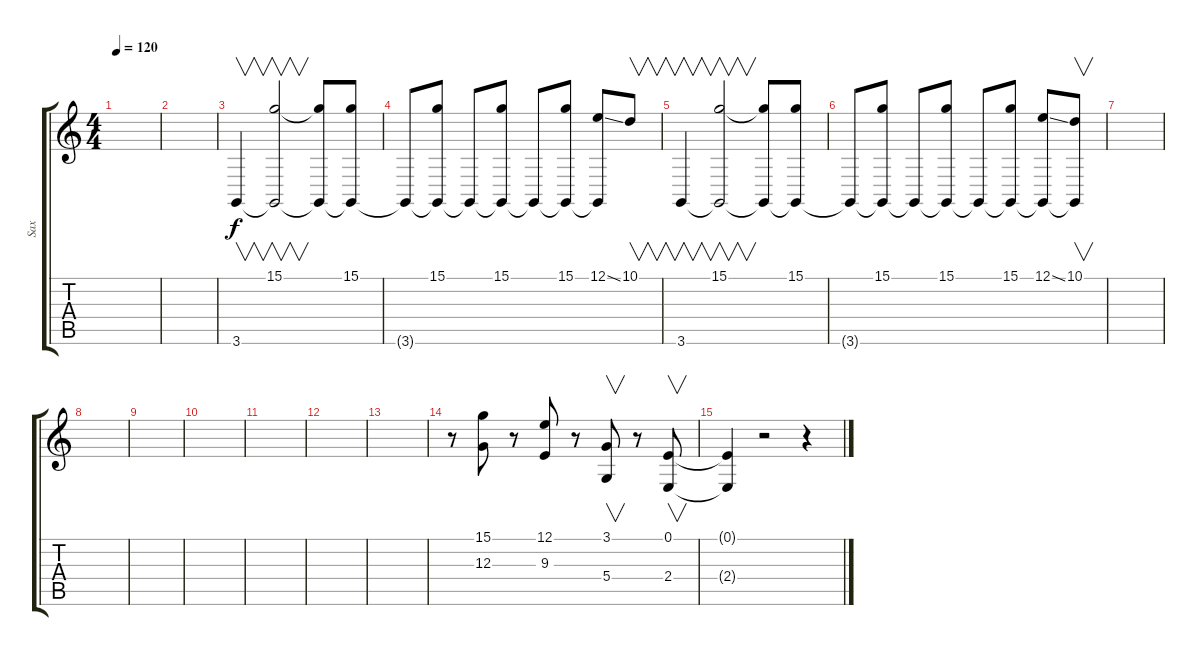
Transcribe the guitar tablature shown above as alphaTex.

\track ("Sax" "Sax") {instrument baritonesax}
\staff {score tabs}
\tuning (E4 B3 G3 D3 A2 E2) {hide}
\ts (4 4)
\tempo 120
\clef g2
\ks c
|
|
3.6.4{v} (15.1 3.6{t}).2{v} (15.1{t} 3.6{t}).8 (15.1 3.6{t}).8 |
3.6{t}.8 (15.1 3.6{t}).8 3.6{t}.8 (15.1 3.6{t}).8 3.6{t}.8 (15.1 3.6{t}).8 (12.1{ss} 3.6{t}).8 10.1.8{v} |
3.6.4{v} (15.1 3.6{t}).2{v} (15.1{t} 3.6{t}).8 (15.1 3.6{t}).8 |
3.6{t}.8 (15.1 3.6{t}).8 3.6{t}.8 (15.1 3.6{t}).8 3.6{t}.8 (15.1 3.6{t}).8 (12.1{ss} 3.6{t}).8 (10.1 3.6{t}).8{v} |
|
|
|
|
|
|
|
r.8 (15.1 12.3).8 r.8 (12.1 9.3).8 r.8 (3.1 5.4).8{v} r.8 (0.1 2.4).8{v} |
(0.1{t} 2.4{t}).4 r.2 r.4
